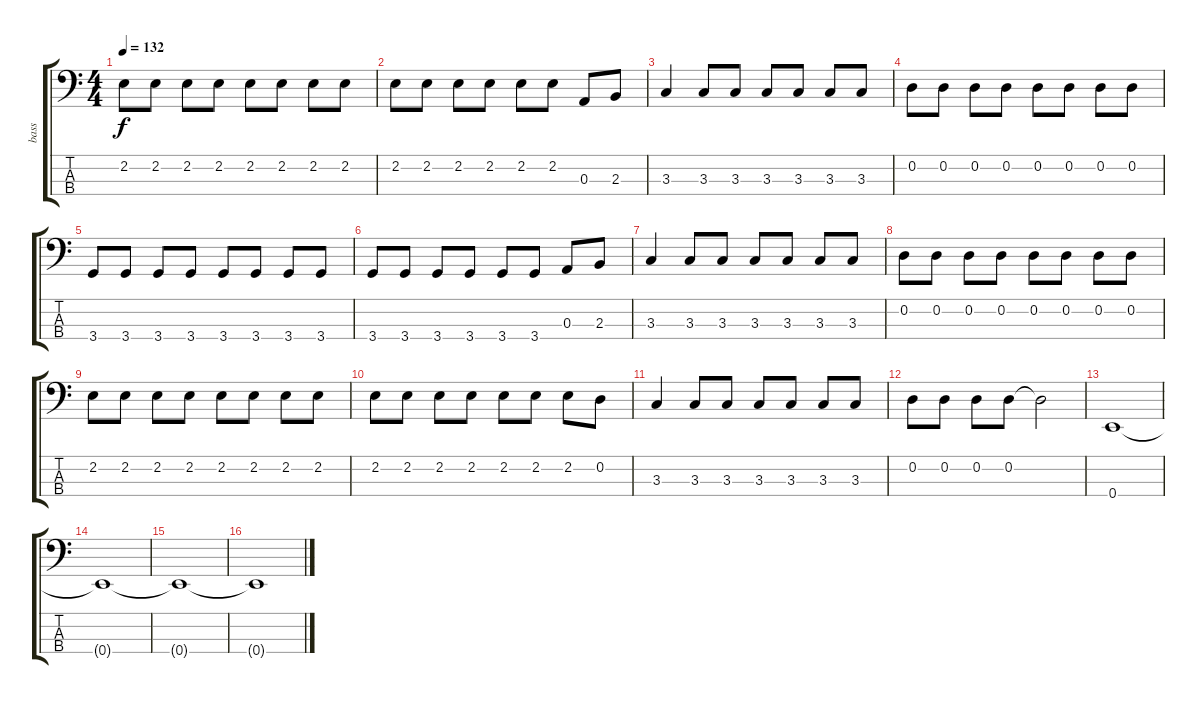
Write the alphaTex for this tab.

\track ("bass" "bass") {instrument electricbassfinger}
\staff {score tabs}
\tuning (G2 D2 A1 E1) {hide}
\ts (4 4)
\tempo 132
\clef f4
\ks c
2.2.8{dy f} 2.2.8 2.2.8 2.2.8 2.2.8 2.2.8 2.2.8 2.2.8 |
2.2.8 2.2.8 2.2.8 2.2.8 2.2.8 2.2.8 0.3.8 2.3.8 |
3.3.4 3.3.8 3.3.8 3.3.8 3.3.8 3.3.8 3.3.8 |
0.2.8 0.2.8 0.2.8 0.2.8 0.2.8 0.2.8 0.2.8 0.2.8 |
3.4.8 3.4.8 3.4.8 3.4.8 3.4.8 3.4.8 3.4.8 3.4.8 |
3.4.8 3.4.8 3.4.8 3.4.8 3.4.8 3.4.8 0.3.8 2.3.8 |
3.3.4 3.3.8 3.3.8 3.3.8 3.3.8 3.3.8 3.3.8 |
0.2.8 0.2.8 0.2.8 0.2.8 0.2.8 0.2.8 0.2.8 0.2.8 |
2.2.8 2.2.8 2.2.8 2.2.8 2.2.8 2.2.8 2.2.8 2.2.8 |
2.2.8 2.2.8 2.2.8 2.2.8 2.2.8 2.2.8 2.2.8 0.2.8 |
3.3.4 3.3.8 3.3.8 3.3.8 3.3.8 3.3.8 3.3.8 |
0.2.8 0.2.8 0.2.8 0.2.8 0.2{t}.2 |
0.4.1 |
0.4{t}.1 |
0.4{t}.1 |
0.4{t}.1
